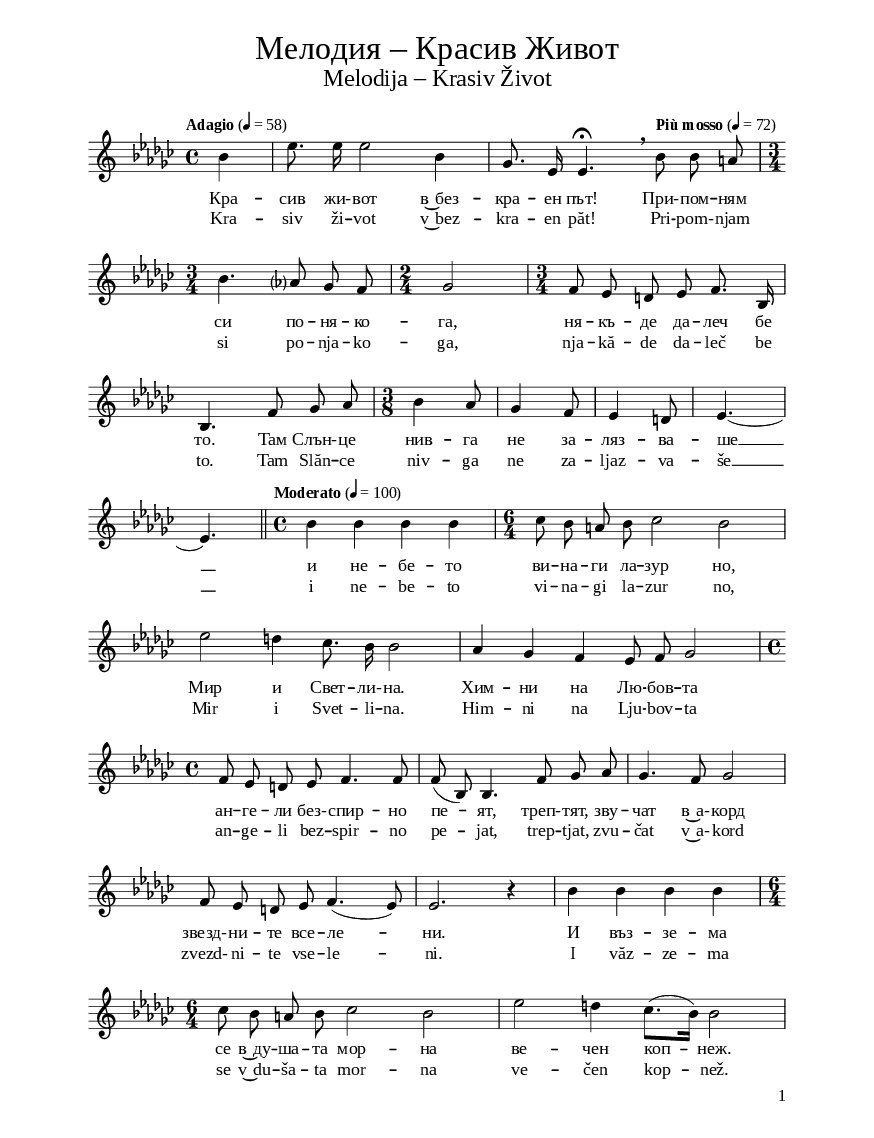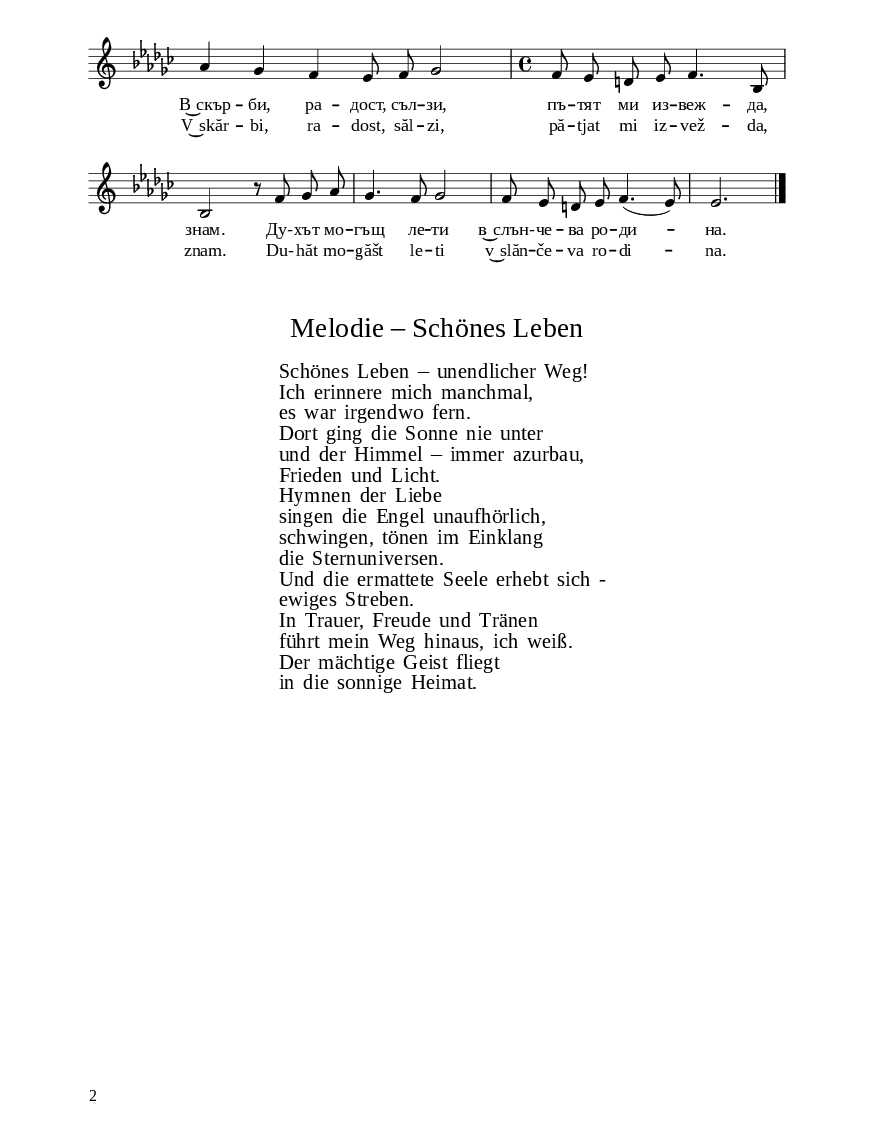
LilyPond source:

\version "2.24.2"

% include paper part and global functions
\include "include/globals.ily"

\bookpart {
  \label #'ref185
  \tocItem \markup "Мелодия – Красив Живот – Melodija – Krasiv Život"
  \include "include/bookpart-paper.ily"
  \score {
    \include "include/score-layout.ily"

    \new Voice \absolute {
      \clef treble
      \key es \minor
      \time 4/4
      \tempoFunc "Adagio" 4 "58"
      \autoBeamOff
      \partial 4
      bes'4 | % 1
      es''8.  es''16  es''2  bes'4 | % 2
      ges'8.  es'16  es'4. ^\fermata \tempoFunc "Più mosso" 4 "72" \breathe bes'8
      bes'8
      a'8 \break | % 3
      \time 3/4  | % 3
      bes'4.  aes'?8  ges'8  f'8 | % 4
      \time 2/4  | % 4
      ges'2 | % 5
      \time 3/4  | % 5
      f'8  es'8  d'8  es'8  f'8.
      bes16 \break | % 6
      bes4.  f'8  ges'8  as'8 | % 7
      \time 3/8  | % 7
      bes'4  as'8 | % 8
      ges'4  f'8 | % 9
      es'4  d'8 |
      es'4. ~  \break | % 11
      es'4. \bar "||" | % 12
      \time 4/4  | % 12
      \tempoFunc "Moderato" 4 "100"
      bes'4  bes'4  bes'4  bes'4 | % 13
      \time 6/4  | % 13
      ces''8  bes'8  a'8  bes'8
      ces''2  bes'2 | \break % 14 
      es''2 d''4  ces''8.  bes'16
      bes'2 | % 15
      as'4  ges'4  f'4  es'8  f'8
      ges'2 \break | % 16
      \time 4/4  | % 16
      f'8  es'8  d'8  es'8  f'4.
      f'8 | % 17
      f'8 (  bes8 )  bes4.  f'8  ges'8
      as'8 | % 18
      ges'4.  f'8  ges'2 | \break % 19
      f'8  es'8  d'8  es'8  f'4. (
      es'8 ) |
      es'2. r4 | % 21
      bes'4  bes'4  bes'4  bes'4 \break | % 22
      \time 6/4  | % 22
      ces''8  bes'8  a'8  bes'8
      ces''2  bes'2 | % 23
      es''2  d''4  ces''8. (  [bes'16]
      )  bes'2 \break | % 24
      as'4  ges'4  f'4  es'8  f'8
      ges'2 | % 25
      \time 4/4  | % 25
      f'8  es'8  d'8  es'8  f'4.
      bes8 \break | % 26
      bes2 r8  f'8  ges'8  as'8 | % 27
      ges'4.  f'8  ges'2 | % 28
      f'8  es'8  d'8  es'8  f'4. (
      es'8 ) | % 29
      es'2. \bar "|."

    }

    \addlyrics {
      Кра -- сив "жи-" -- вот в~без -- кра --
      ен път! "При-" -- пом -- ням си по --
      ня -- ко -- га, ня -- къ -- де да --
      леч бе то. Там "Слън-" -- це нив --
      га не за -- ляз -- ва -- ше __  и
      не -- бе -- то ви -- на -- ги ла --
      зур но, Мир и Свет -- "ли-" -- на.
      Хим -- ни на Лю -- бов -- та ан --
      ге -- ли "без-" -- спир -- но пе --
      ят, "треп-" -- тят, зву -- чат "в~а-" --
      корд "звезд-" -- ни -- те все -- ле
      -- ни. И въз -- зе -- ма се
      в~ду -- ша -- та мор -- на ве --
      чен коп -- неж. В~скър -- би,
      ра -- дост, съл -- зи, пъ -- тят ми
      из -- веж -- да, знам.  "Ду-" -- хът мо --
      гъщ ле -- ти "в~слън-" -- че -- ва ро
      -- ди  -- на.}

    \addlyrics {
      Kra -- siv ži -- vot v~bez -- kra --
      en păt! Pri -- "pom-" -- njam si po --
      nja -- ko -- ga, nja -- kă -- de da --
      leč be to. Tam Slăn -- ce niv --
      ga ne za -- ljaz -- va -- še __  i
      ne -- be -- to vi -- na -- gi la --
      zur no, Mir i Svet -- li -- na.
      Him -- ni na Lju -- bov -- ta an --
      ge -- li bez -- spir -- no pe --
      jat, trep -- tjat, zvu -- čat "v~a-" --
      kord "zvezd-" -- ni -- te vse -- le
      -- ni. I văz -- ze -- ma se
      v~du -- ša -- ta mor -- na ve --
      čen kop -- než. V~skăr -- bi,
      ra -- dost, săl -- zi, pă -- tjat mi
      iz -- vež -- da, znam.  "Du-" -- hăt mo --
      găšt le -- ti v~slăn -- če -- va ro
      -- di  -- na.}

        \header {
          title = \titleFunc "Мелодия – Красив Живот" "Melodija – Krasiv Život"
        }

        \midi{}

      } % score


      \markup \empty-one
      % include foreign translation(s) of the song
      \version "2.24.0"

\markup \fill-line { \fontsize #deTitleFontSize "Melodie – Schönes Leben" }
\markup \null
\markup \null
\markup \fontsize #deCoupletFontSize {
  \hspace #17
  \override #`(baseline-skip . ,deCoupletBaselineSkip)

  \column {

\line { " "Schönes Leben – unendlicher Weg!}

\line { " "Ich erinnere mich manchmal,}

\line { " "es war irgendwo fern.}

\line { " "Dort ging die Sonne nie unter }

\line { " "und der Himmel – immer azurbau,}

\line { " "Frieden und Licht.}

\line { " "Hymnen der Liebe}

\line { " "singen die Engel unaufhörlich,}

\line { " "schwingen, tönen im Einklang }

\line { " "die Sternuniversen. }


\line { " "Und die ermattete Seele erhebt sich - }

\line { " " ewiges Streben.}

\line { " "In Trauer, Freude und Tränen}

\line { " "führt mein Weg hinaus, ich weiß.}

\line { " "Der mächtige Geist fliegt}

\line { " "in die sonnige Heimat.}

  }
}


    } % bookpart

    % Più mosso
    %
